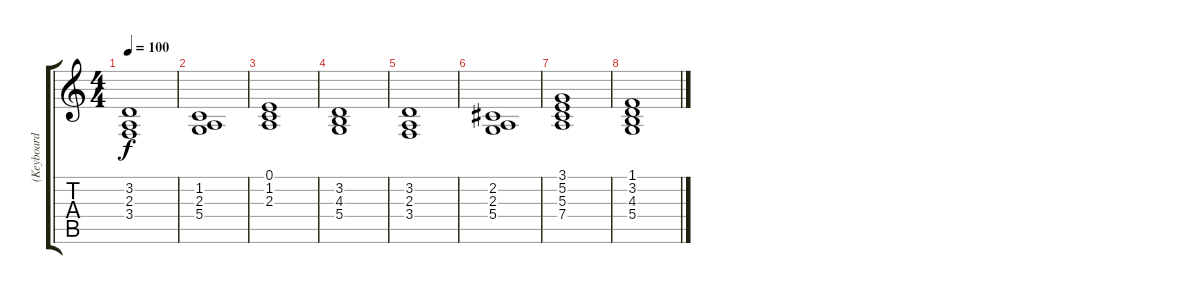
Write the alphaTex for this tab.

\track ("(Keyboard Sound)" "(Keyboard ") {instrument fx4atmosphere}
\staff {score tabs}
\tuning (E4 B3 G3 D3 A2 E2) {hide}
\ts (4 4)
\tempo 100
\clef g2
\ks c
(3.2 2.3 3.4).1{dy f} |
(1.2 2.3 5.4).1 |
(0.1 1.2 2.3).1 |
(3.2 4.3 5.4).1 |
(3.2 2.3 3.4).1 |
(2.2 2.3 5.4).1 |
(3.1 5.2 5.3 7.4).1 |
(1.1 3.2 4.3 5.4).1
